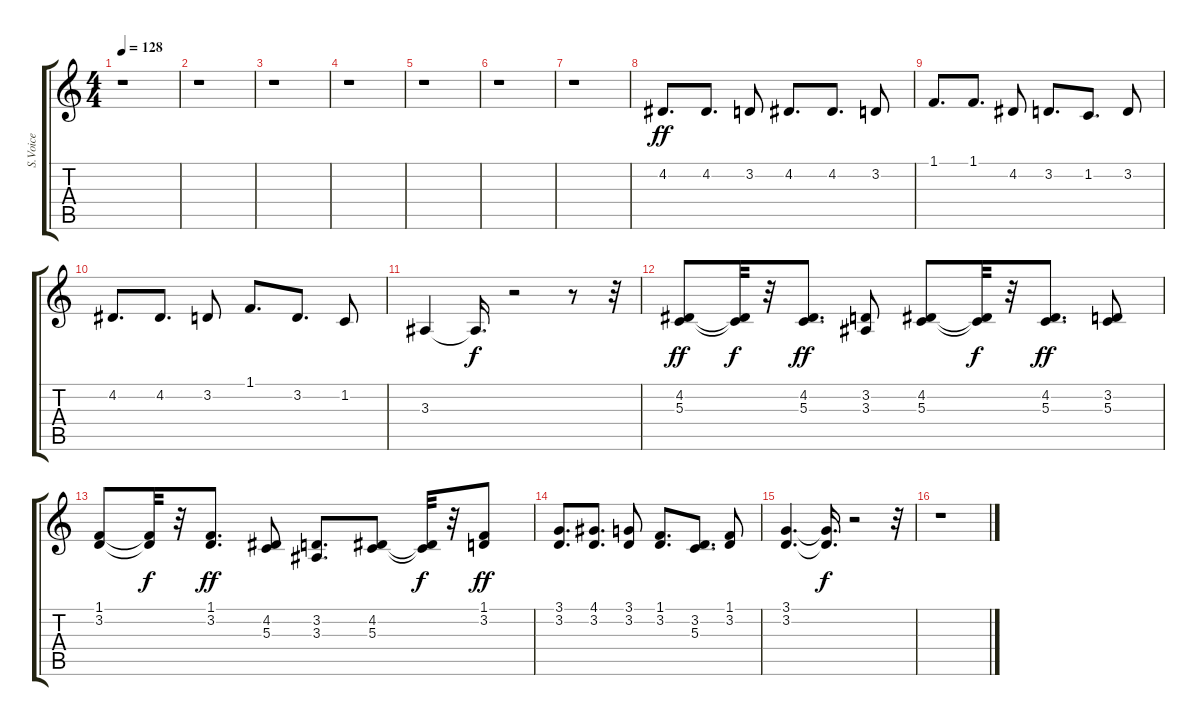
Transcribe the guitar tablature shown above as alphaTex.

\track ("S.Voice" "S.Voice") {instrument synthvoice}
\staff {score tabs}
\tuning (E4 B3 G3 D3 A2 E2) {hide}
\ts (4 4)
\tempo 128
\clef g2
\ks c
r.1{dy ff} |
r.1 |
r.1 |
r.1 |
r.1 |
r.1 |
r.1 |
4.2.8{d} 4.2.8{d} 3.2.8 4.2.8{d} 4.2.8{d} 3.2.8 |
1.1.8{d} 1.1.8{d} 4.2.8 3.2.8{d} 1.2.8{d} 3.2.8 |
4.2.8{d} 4.2.8{d} 3.2.8 1.1.8{d} 3.2.8{d} 1.2.8 |
3.3.4 3.3{t}.16{d dy f} r.2 r.8 r.32 |
(4.2 5.3).8{dy ff} (4.2{t} 5.3{t}).32{dy f} r.32 (4.2 5.3).8{d dy ff} (3.2 3.3).8 (4.2 5.3).8 (4.2{t} 5.3{t}).32{dy f} r.32 (4.2 5.3).8{d dy ff} (3.2 5.3).8 |
(1.1 3.2).8 (1.1{t} 3.2{t}).32{dy f} r.32 (1.1 3.2).8{d dy ff} (4.2 5.3).8 (3.2 3.3).8{d} (4.2 5.3).8 (4.2{t} 5.3{t}).32{dy f} r.32 (1.1 3.2).8{dy ff} |
(3.1 3.2).8{d} (4.1 3.2).8{d} (3.1 3.2).8 (1.1 3.2).8{d} (3.2 5.3).8{d} (1.1 3.2).8 |
(3.1 3.2).4{d} (3.1{t} 3.2{t}).16{d dy f} r.2 r.32 |
r.1
